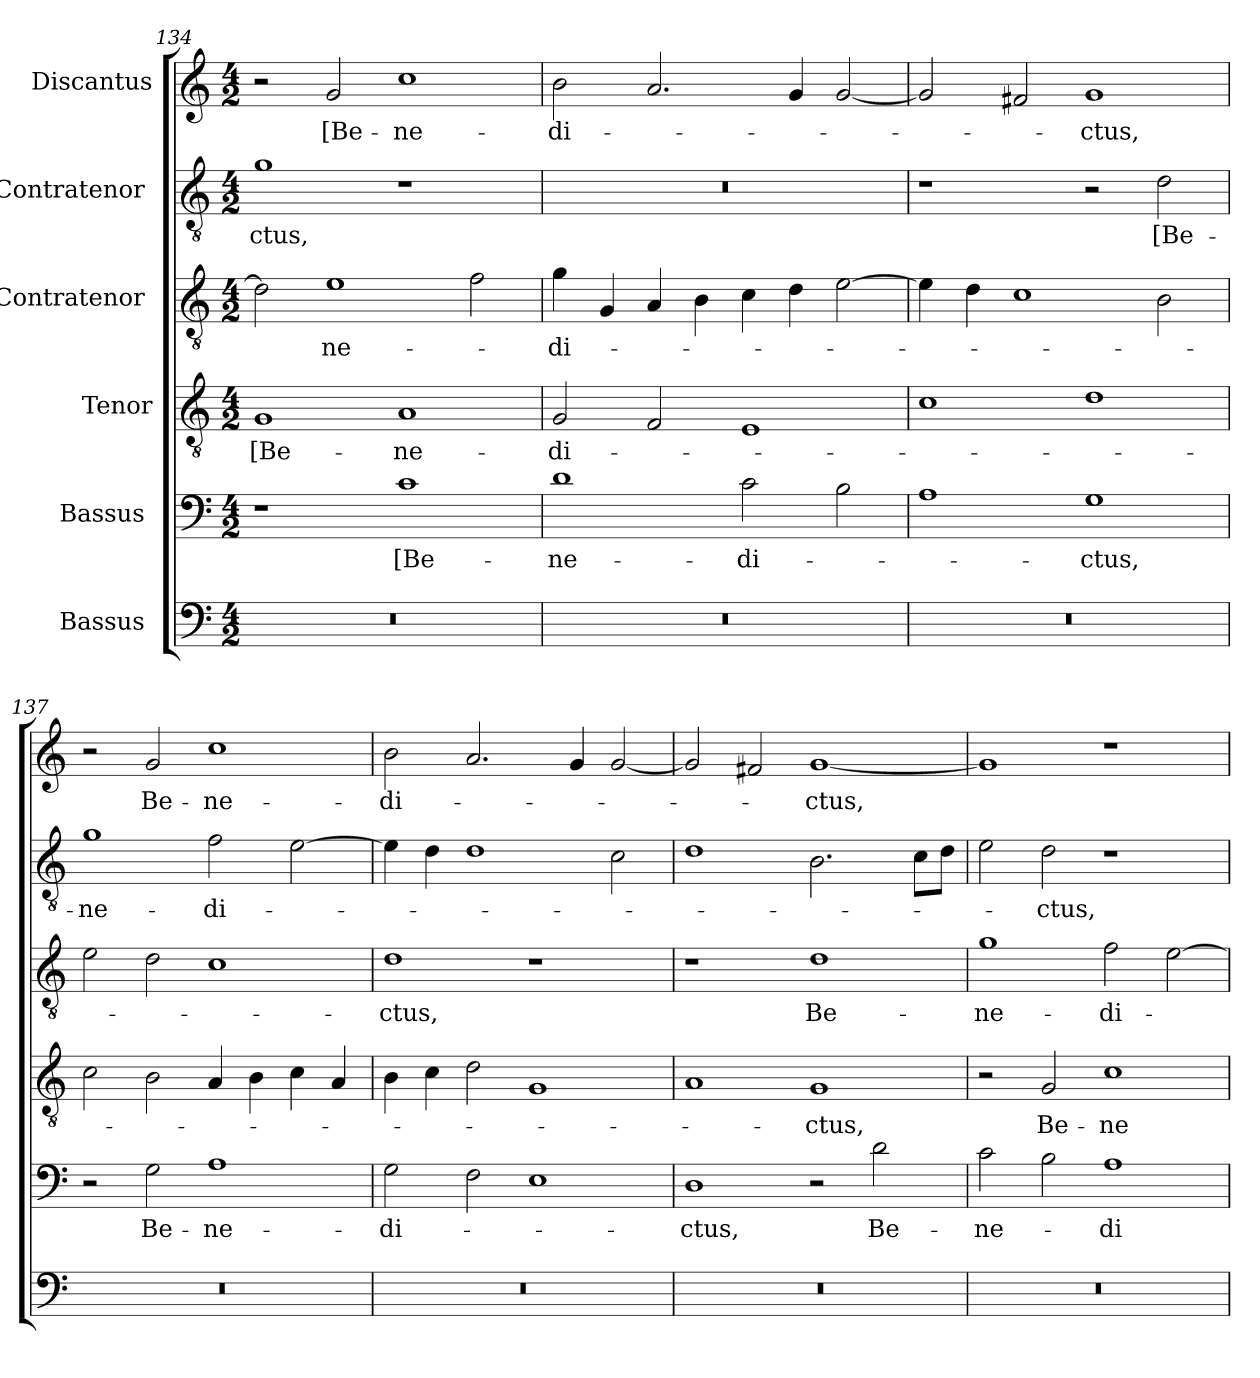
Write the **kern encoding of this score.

**kern	**kern	**text	**kern	**text	**kern	**text	**kern	**text	**kern	**text
*part6	*part5	*part5	*part4	*part4	*part3	*part3	*part2	*part2	*part1	*part1
*staff6	*staff5	*staff5	*staff4	*staff4	*staff3	*staff3	*staff2	*staff2	*staff1	*staff1
*I"Bassus [2]	*I"Bassus [1]	*	*I"Tenor	*	*I"Contratenor [2]	*	*I"Contratenor [1]	*	*I"Discantus	*
*clefF4	*clefF4	*	*clefGv2	*	*clefGv2	*	*clefGv2	*	*clefG2	*
*k[]	*k[]	*	*k[]	*	*k[]	*	*k[]	*	*k[]	*
*M4/2	*M4/2	*	*M4/2	*	*M4/2	*	*M4/2	*	*M4/2	*
=134	=134	=134	=134	=134	=134	=134	=134	=134	=134	=134
0r	1r	.	1G/	[Be-	2d\]	.	1g\	-ctus,	2r	.
.	.	.	.	.	1e\	-ne-	.	.	2g/	[Be-
.	1c\	[Be-	1A/	-ne-	.	.	1r	.	1cc\	-ne-
.	.	.	.	.	2f\	.	.	.	.	.
=135	=135	=135	=135	=135	=135	=135	=135	=135	=135	=135
0r	1d\	-ne-	2G/	-di-	4g\	-di-	0r	.	2b\	-di-
.	.	.	.	.	4G/	.	.	.	.	.
.	.	.	2F/	.	4A/	.	.	.	2.a/	.
.	.	.	.	.	4B\	.	.	.	.	.
.	2c\	-di-	1E/	.	4c\	.	.	.	.	.
.	.	.	.	.	4d\	.	.	.	4g/	.
.	2B\	.	.	.	[2e\	.	.	.	[2g/	.
=136	=136	=136	=136	=136	=136	=136	=136	=136	=136	=136
0r	1A\	.	1c\	.	4e\]	.	1r	.	2g/]	.
.	.	.	.	.	4d\	.	.	.	.	.
.	.	.	.	.	1c\	.	.	.	2f#X/	.
.	1G\	-ctus,	1d\	.	.	.	2r	.	1g/	-ctus,
.	.	.	.	.	2B\	.	2d\	[Be-	.	.
=137	=137	=137	=137	=137	=137	=137	=137	=137	=137	=137
0r	2r	.	2c\	.	2e\	.	1g\	-ne-	2r	.
.	2G\	Be-	2B\	.	2d\	.	.	.	2g/	Be-
.	1A\	-ne-	4A/	.	1c\	.	2f\	-di-	1cc\	-ne-
.	.	.	4B\	.	.	.	.	.	.	.
.	.	.	4c\	.	.	.	[2e\	.	.	.
.	.	.	4A/	.	.	.	.	.	.	.
=138	=138	=138	=138	=138	=138	=138	=138	=138	=138	=138
0r	2G\	-di-	4B\	.	1d\	-ctus,	4e\]	.	2b\	-di-
.	.	.	4c\	.	.	.	4d\	.	.	.
.	2F\	.	2d\	.	.	.	1d\	.	2.a/	.
.	1E\	.	1G/	.	1r	.	.	.	.	.
.	.	.	.	.	.	.	.	.	4g/	.
.	.	.	.	.	.	.	2c\	.	[2g/	.
=139	=139	=139	=139	=139	=139	=139	=139	=139	=139	=139
0r	1D\	-ctus,	1A/	.	1r	.	1d\	.	2g/]	.
.	.	.	.	.	.	.	.	.	2f#X/	.
.	2r	.	1G/	-ctus,	1d\	Be-	2.B\	.	[1g/	-ctus,
.	2d\	Be-	.	.	.	.	.	.	.	.
.	.	.	.	.	.	.	8c\L	.	.	.
.	.	.	.	.	.	.	8d\J	.	.	.
=140	=140	=140	=140	=140	=140	=140	=140	=140	=140	=140
0r	2c\	-ne-	2r	.	1g\	-ne-	2e\	.	1g/]	.
.	2B\	.	2G/	Be-	.	.	2d\	-ctus,	.	.
.	1A\	-di-	1c\	-ne-	2f\	-di-	1r	.	1r	.
.	.	.	.	.	[2e\	.	.	.	.	.
=	=	=	=	=	=	=	=	=	=	=
*-	*-	*-	*-	*-	*-	*-	*-	*-	*-	*-
